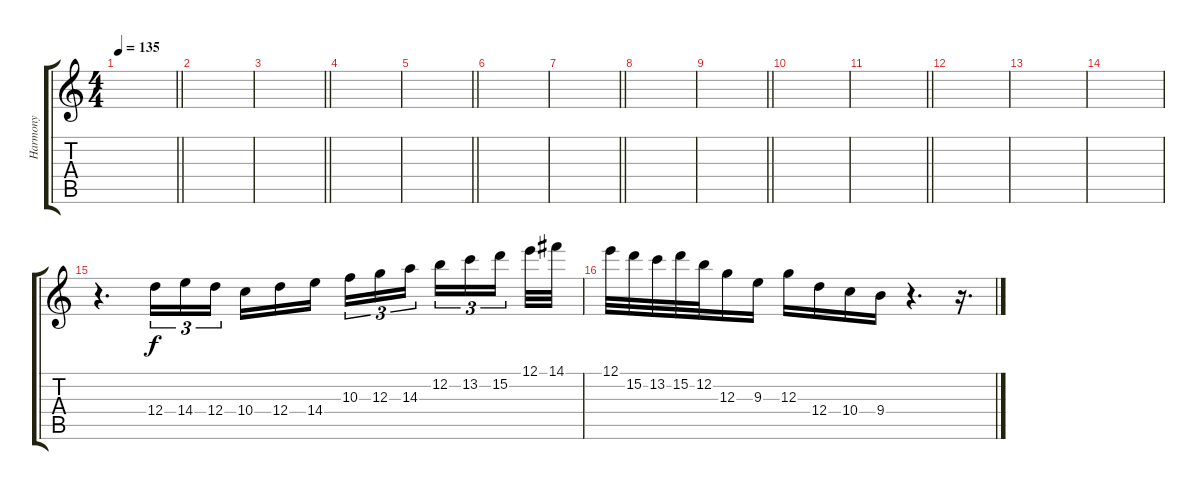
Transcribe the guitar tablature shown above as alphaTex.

\track ("Harmony" "Harmony") {instrument distortionguitar}
\staff {score tabs}
\tuning (E4 B3 G3 D3 A2 E2) {hide}
\ts (4 4)
\tempo 135
\clef g2
\barLineRight lightlight
\ks c
|
|
\barLineRight lightlight
|
|
\barLineRight lightlight
|
|
\barLineRight lightlight
|
|
\barLineRight lightlight
|
|
\barLineRight lightlight
|
|
|
|
r.4{d} 12.4.16{tu (3 2)} 14.4.16{tu (3 2)} 12.4.16{tu (3 2)} 10.4.16 12.4.16 14.4.16{beam splitsecondary} 10.3.16{tu (3 2)} 12.3.16{tu (3 2)} 14.3.16{tu (3 2) beam splitsecondary} 12.2.16{tu (3 2)} 13.2.16{tu (3 2)} 15.2.16{tu (3 2) beam splitsecondary} 12.1.32 14.1.32 |
12.1.32 15.2.32 13.2.32 15.2.32 12.2.32 12.3.16 9.3.16 12.3.16 12.4.16 10.4.16 9.4.16 r.4{d} r.16{d}
